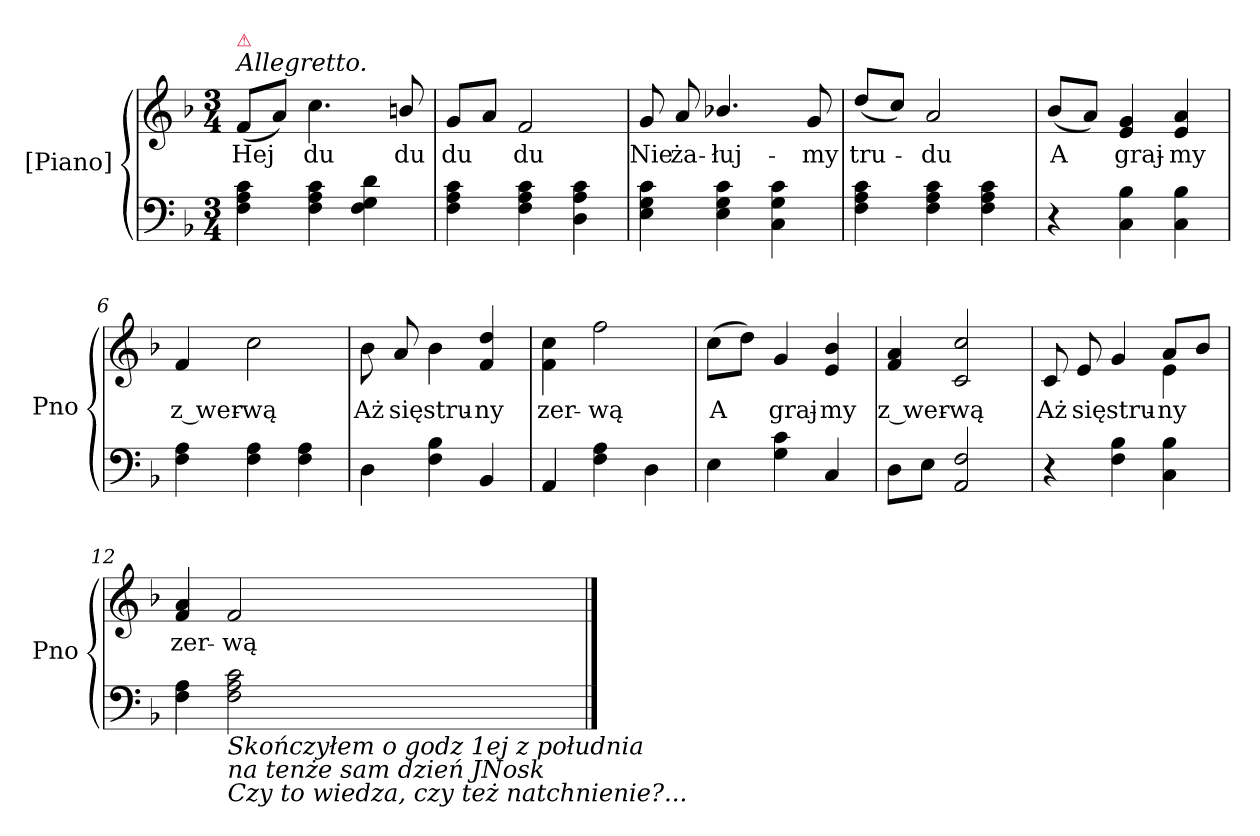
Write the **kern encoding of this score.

**kern	**kern	**text
*part1	*part1	*part1
*staff2	*staff1	*staff1
*I"[Piano]	*	*
*I'Pno	*	*
*clefF4	*clefG2	*
*k[b-]	*k[b-]	*
*F:	*F:	*
*M3/4	*M3/4	*
=1	=1	=1
!	!LO:TX:a:i:t=Allegretto.	!
!	!LO:TX:a:color=crimson:t=⚠	!
4F\ 4A\ 4c\	(<8f/L	Hej
.	8a/J)	.
4F\ 4A\ 4c\	4.cc\	du
4F\ 4G\ 4d\	.	.
.	8bn/	du
=2	=2	=2
4F\ 4A\ 4c\	8g/L	du
.	8a/J	.
4F\ 4A\ 4c\	2f/	du
4D\ 4A\ 4c\	.	.
=3	=3	=3
4E\ 4G\ 4c\	8g/	Nie
.	8a/	ża-
4E\ 4G\ 4c\	4.b-X/	-łuj-
4C\ 4G\ 4c\	.	.
.	8g/	-my
=4	=4	=4
4F\ 4A\ 4c\	(<8dd/L	tru-
.	8cc/J)	.
4F\ 4A\ 4c\	2a/	-du
4F\ 4A\ 4c\	.	.
=5	=5	=5
4r	(<8b-/L	A
.	8a/J)	.
4C\ 4B-\	4e/ 4g/	graj-
4C\ 4B-\	4e/ 4a/	-my
=6	=6	=6
4F\ 4A\	4f/	z wer-
4F\ 4A\	2cc\	-wą
4F\ 4A\	.	.
=7	=7	=7
4D\	8b-\	Aż
.	8a/	się
4F\ 4B-\	4b-\	stru-
4BB-/	4f/ 4dd/	-ny
=8	=8	=8
4AA/	4f\ 4cc\	zer-
4F\ 4A\	2ff\	-wą
4D\	.	.
=9	=9	=9
4E\	(>8cc\L	A
.	8dd\J)	.
4G\ 4c\	4g/	graj-
4C/	4e/ 4b-/	-my
=10	=10	=10
8D\L	4f/ 4a/	z wer-
8E\J	.	.
2AA/ 2F/	2c/ 2cc/	-wą
=11	=11	=11
*	*^	*
4r	8c/	2rcyy	Aż
.	8e/	.	się
4F\ 4B-\	4g/	.	stru-
4C\ 4B-\	8a/L	4e\	-ny
.	8b-/J	.	.
*	*v	*v	*
=12	=12	=12
4F\ 4A\	4f/ 4a/	zer-
!LO:TX:b:i:t=Skończyłem o godz 1ej z południa\nna tenże sam dzień JNosk\nCzy to wiedza, czy też natchnienie?...	!	!
2F\ 2A\ 2c\	2f/	-wą
==	==	==
*-	*-	*-
